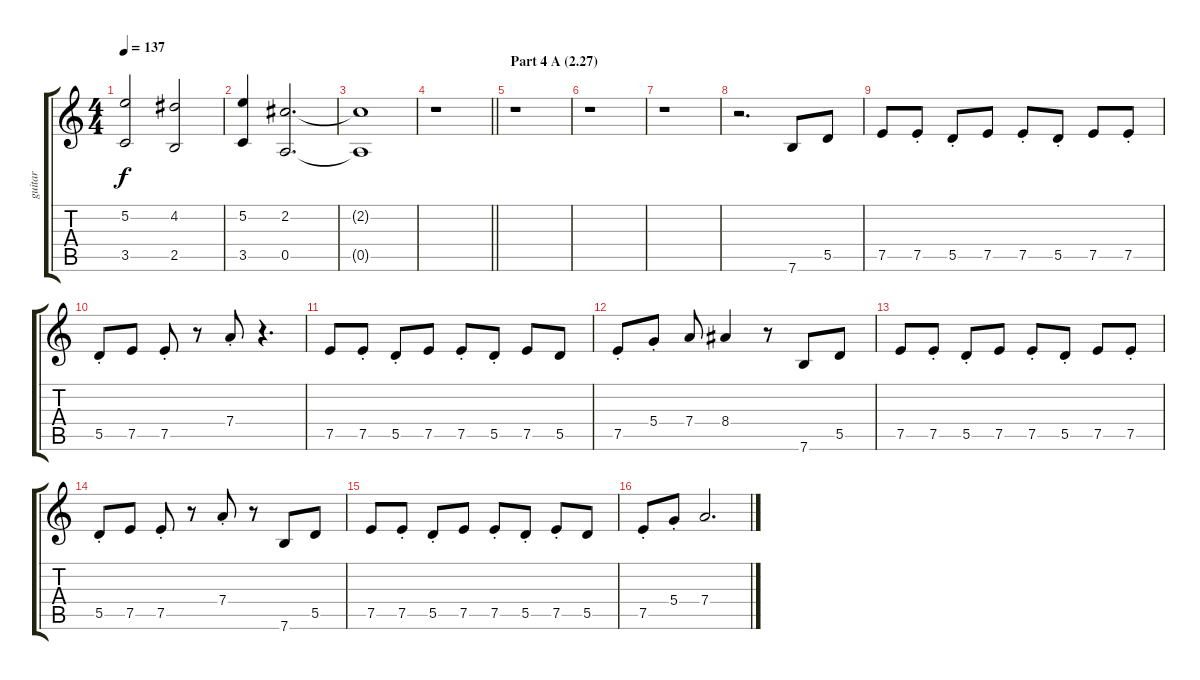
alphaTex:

\track ("guitar" "guitar") {instrument distortionguitar}
\staff {score tabs}
\tuning (E4 B3 G3 D3 A2 E2) {hide}
\ts (4 4)
\tempo 137
\clef g2
\ks c
(5.2 3.5).2{dy f} (4.2 2.5).2 |
(5.2 3.5).4 (2.2 0.5).2{d} |
(2.2{t} 0.5{t}).1 |
\barLineRight lightlight
r.1 |
\section ("" "Part 4 A (2.27)")
r.1 |
r.1 |
r.1 |
r.2{d} 7.6.8 5.5.8 |
7.5.8 7.5{st}.8 5.5{st}.8 7.5.8 7.5{st}.8 5.5{st}.8 7.5.8 7.5{st}.8 |
5.5{st}.8 7.5.8 7.5{st}.8 r.8 7.4{st}.8 r.4{d} |
7.5.8 7.5{st}.8 5.5{st}.8 7.5.8 7.5{st}.8 5.5{st}.8 7.5.8 5.5.8 |
7.5{st}.8 5.4{st}.8 7.4.8 8.4.4 r.8 7.6.8 5.5.8 |
7.5.8 7.5{st}.8 5.5{st}.8 7.5.8 7.5{st}.8 5.5{st}.8 7.5.8 7.5{st}.8 |
5.5{st}.8 7.5.8 7.5{st}.8 r.8 7.4{st}.8 r.8 7.6.8 5.5.8 |
7.5.8 7.5{st}.8 5.5{st}.8 7.5.8 7.5{st}.8 5.5{st}.8 7.5{st}.8 5.5.8 |
7.5{st}.8 5.4{st}.8 7.4.2{d}
